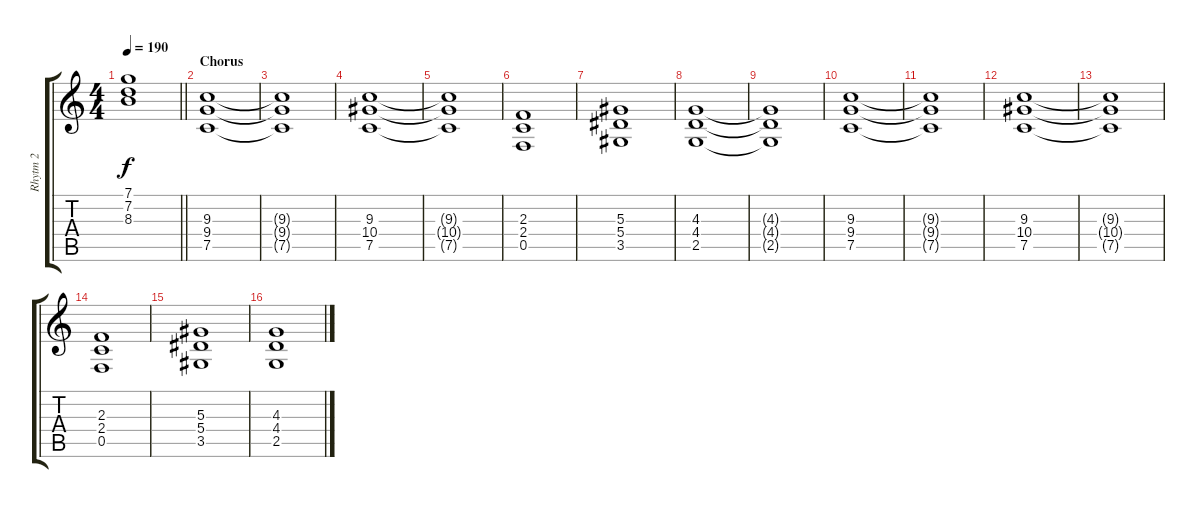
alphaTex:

\track ("Rhytm 2" "Rhytm 2") {instrument distortionguitar}
\staff {score tabs}
\tuning (C4 G3 Eb3 Bb2 F2 C2) {hide}
\ts (4 4)
\tempo 190
\clef g2
\barLineRight lightlight
\ks c
(7.1 7.2 8.3).1{dy f} |
\section ("" "Chorus")
(9.3 9.4 7.5).1 |
(9.3{t} 9.4{t} 7.5{t}).1 |
(9.3 10.4 7.5).1 |
(9.3{t} 10.4{t} 7.5{t}).1 |
(2.3 2.4 0.5).1 |
(5.3 5.4 3.5).1 |
(4.3 4.4 2.5).1 |
(4.3{t} 4.4{t} 2.5{t}).1 |
(9.3 9.4 7.5).1 |
(9.3{t} 9.4{t} 7.5{t}).1 |
(9.3 10.4 7.5).1 |
(9.3{t} 10.4{t} 7.5{t}).1 |
(2.3 2.4 0.5).1 |
(5.3 5.4 3.5).1 |
(4.3 4.4 2.5).1
